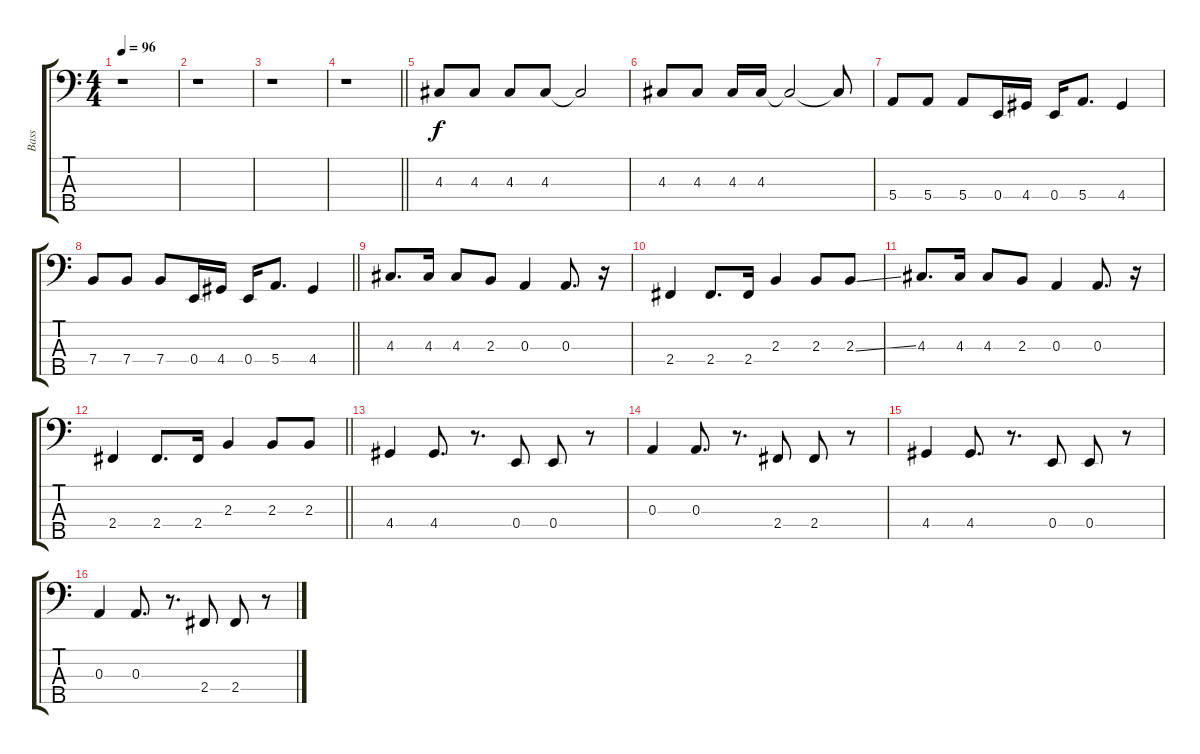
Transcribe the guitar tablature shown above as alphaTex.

\track ("Bass" "Bass") {instrument electricbassfinger}
\staff {score tabs}
\tuning (G2 D2 A1 E1 B0) {hide}
\ts (4 4)
\tempo 96
\clef f4
\ks c
r.1{dy f} |
r.1 |
r.1 |
\barLineRight lightlight
r.1 |
4.3.8 4.3.8 4.3.8 4.3.8 4.3{t}.2 |
4.3.8 4.3.8 4.3.16 4.3.16 4.3{t}.2 4.3{t}.8 |
5.4.8 5.4.8 5.4.8 0.4.16 4.4.16 0.4.16 5.4.8{d} 4.4.4 |
\barLineRight lightlight
7.4.8 7.4.8 7.4.8 0.4.16 4.4.16 0.4.16 5.4.8{d} 4.4.4 |
4.3.8{d} 4.3.16 4.3.8 2.3.8 0.3.4 0.3.8{d} r.16 |
2.4.4 2.4.8{d} 2.4.16 2.3.4 2.3.8 2.3{ss}.8 |
4.3.8{d} 4.3.16 4.3.8 2.3.8 0.3.4 0.3.8{d} r.16 |
\barLineRight lightlight
2.4.4 2.4.8{d} 2.4.16 2.3.4 2.3.8 2.3.8 |
4.4.4 4.4.8{d} r.8{d} 0.4.8 0.4.8 r.8 |
0.3.4 0.3.8{d} r.8{d} 2.4.8 2.4.8 r.8 |
4.4.4 4.4.8{d} r.8{d} 0.4.8 0.4.8 r.8 |
0.3.4 0.3.8{d} r.8{d} 2.4.8 2.4.8 r.8
